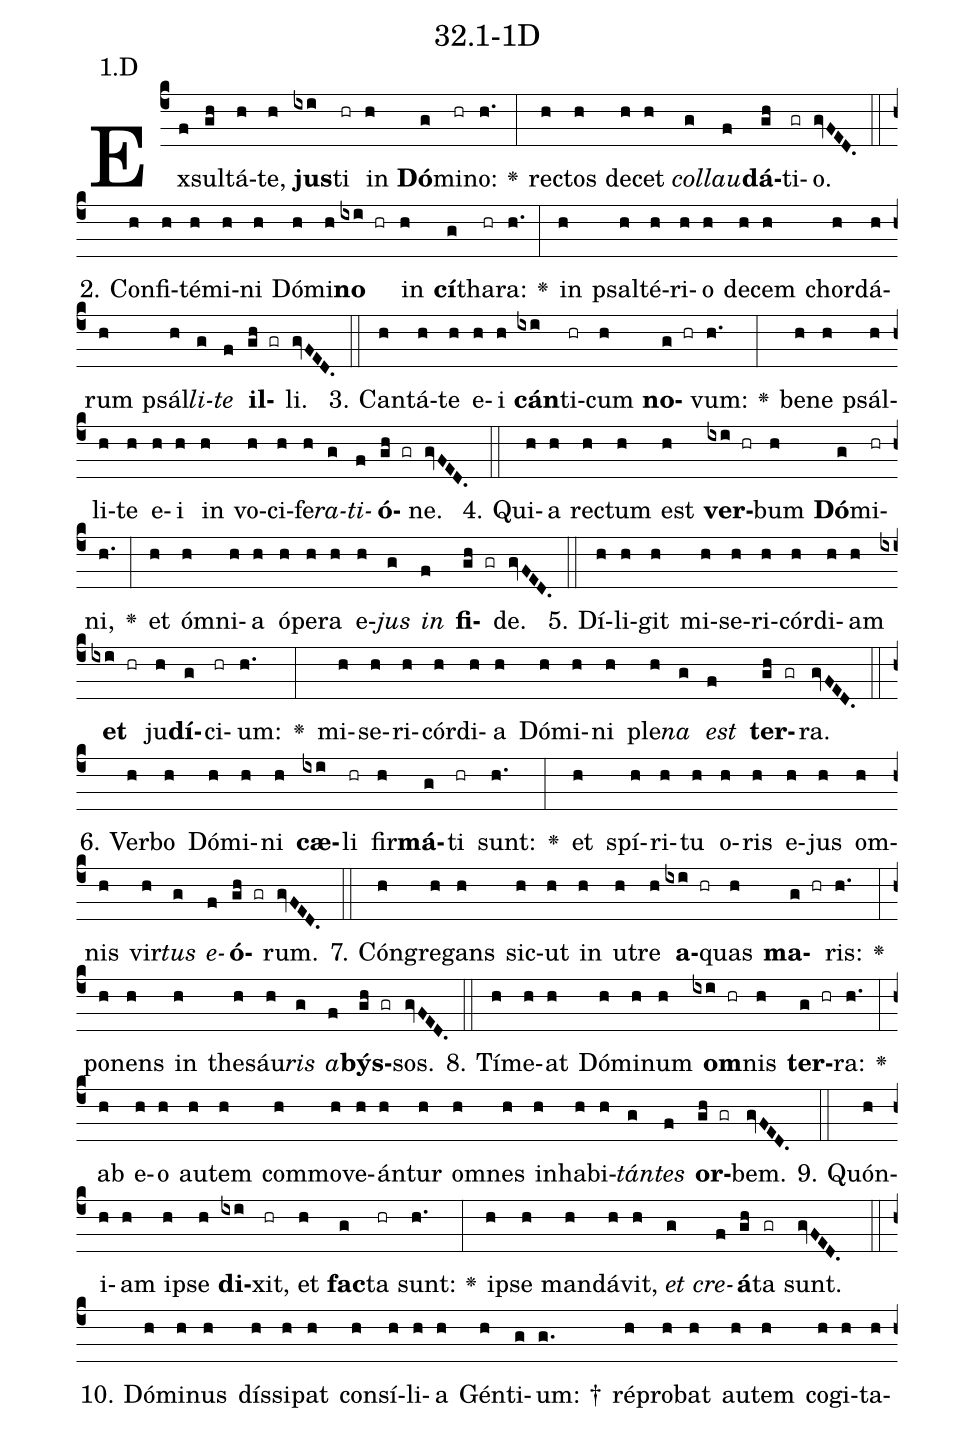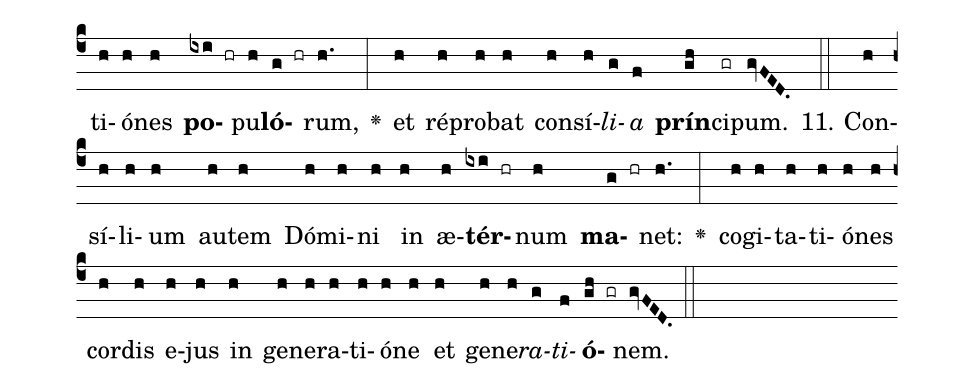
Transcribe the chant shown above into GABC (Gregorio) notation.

name: 32.1-1D;
annotation: 1.D;
%%
(c4)Ex(f)sul(gh)tá(h)te,(h) <b>jus</b>(ixi)ti(hr) in(h) <b>Dó</b>(g)mi(hr)no:(h.) <v>\greheightstar</v>(:) rec(h)tos(h) de(h)cet(h) <i>col</i>(g)<i>lau</i>(f)<b>dá</b>(gh)ti(gr)o.(gvFED.) (::)
2. Con(h)fi(h)té(h)mi(h)ni(h) Dó(h)mi(h)<b>no</b>(ixi hr) in(h) <b>cí</b>(g)tha(hr)ra:(h.) <v>\greheightstar</v>(:) in(h) psal(h)té(h)ri(h)o(h) de(h)cem(h) chor(h)dá(h)rum(h) psál(h)<i>li</i>(g)<i>te</i>(f) <b>il</b>(gh gr)li.(gvFED.) (::)
3. Can(h)tá(h)te(h) e(h)i(h) <b>cán</b>(ixi)ti(hr)cum(h) <b>no</b>(g hr)vum:(h.) <v>\greheightstar</v>(:) be(h)ne(h) psál(h)li(h)te(h) e(h)i(h) in(h) vo(h)ci(h)fe(h)<i>ra</i>(g)<i>ti</i>(f)<b>ó</b>(gh gr)ne.(gvFED.) (::)
4. Qui(h)a(h) rec(h)tum(h) est(h) <b>ver</b>(ixi hr)bum(h) <b>Dó</b>(g)mi(hr)ni,(h.) <v>\greheightstar</v>(:) et(h) óm(h)ni(h)a(h) ó(h)pe(h)ra(h) e(h)<i>jus</i>(g) <i>in</i>(f) <b>fi</b>(gh gr)de.(gvFED.) (::)
5. Dí(h)li(h)git(h) mi(h)se(h)ri(h)cór(h)di(h)am(h) <b>et</b>(ixi hr) ju(h)<b>dí</b>(g)ci(hr)um:(h.) <v>\greheightstar</v>(:) mi(h)se(h)ri(h)cór(h)di(h)a(h) Dó(h)mi(h)ni(h) ple(h)<i>na</i>(g) <i>est</i>(f) <b>ter</b>(gh gr)ra.(gvFED.) (::)
6. Ver(h)bo(h) Dó(h)mi(h)ni(h) <b>cæ</b>(ixi)li(hr) fir(h)<b>má</b>(g)ti(hr) sunt:(h.) <v>\greheightstar</v>(:) et(h) spí(h)ri(h)tu(h) o(h)ris(h) e(h)jus(h) om(h)nis(h) vir(h)<i>tus</i>(g) <i>e</i>(f)<b>ó</b>(gh gr)rum.(gvFED.) (::)
7. Cón(h)gre(h)gans(h) sic(h)ut(h) in(h) u(h)tre(h) <b>a</b>(ixi hr)quas(h) <b>ma</b>(g hr)ris:(h.) <v>\greheightstar</v>(:) po(h)nens(h) in(h) the(h)sáu(h)<i>ris</i>(g) <i>a</i>(f)<b>býs</b>(gh gr)sos.(gvFED.) (::)
8. Tí(h)me(h)at(h) Dó(h)mi(h)num(h) <b>om</b>(ixi hr)nis(h) <b>ter</b>(g hr)ra:(h.) <v>\greheightstar</v>(:) ab(h) e(h)o(h) au(h)tem(h) com(h)mo(h)ve(h)án(h)tur(h) om(h)nes(h) in(h)ha(h)bi(h)<i>tán</i>(g)<i>tes</i>(f) <b>or</b>(gh gr)bem.(gvFED.) (::)
9. Quón(h)i(h)am(h) ip(h)se(h) <b>di</b>(ixi)xit,(hr) et(h) <b>fac</b>(g)ta(hr) sunt:(h.) <v>\greheightstar</v>(:) ip(h)se(h) man(h)dá(h)vit,(h) <i>et</i>(g) <i>cre</i>(f)<b>á</b>(gh)ta(gr) sunt.(gvFED.) (::)
10. Dó(h)mi(h)nus(h) dís(h)si(h)pat(h) con(h)sí(h)li(h)a(h) Gén(h)ti(g)um: †(g.) ré(h)pro(h)bat(h) au(h)tem(h) co(h)gi(h)ta(h)ti(h)ó(h)nes(h) <b>po</b>(ixi hr)pu(h)<b>ló</b>(g hr)rum,(h.) <v>\greheightstar</v>(:) et(h) ré(h)pro(h)bat(h) con(h)sí(h)<i>li</i>(g)<i>a</i>(f) <b>prín</b>(gh)ci(gr)pum.(gvFED.) (::)
11. Con(h)sí(h)li(h)um(h) au(h)tem(h) Dó(h)mi(h)ni(h) in(h) æ(h)<b>tér</b>(ixi hr)num(h) <b>ma</b>(g hr)net:(h.) <v>\greheightstar</v>(:) co(h)gi(h)ta(h)ti(h)ó(h)nes(h) cor(h)dis(h) e(h)jus(h) in(h) ge(h)ne(h)ra(h)ti(h)ó(h)ne(h) et(h) ge(h)ne(h)<i>ra</i>(g)<i>ti</i>(f)<b>ó</b>(gh gr)nem.(gvFED.) (::)
